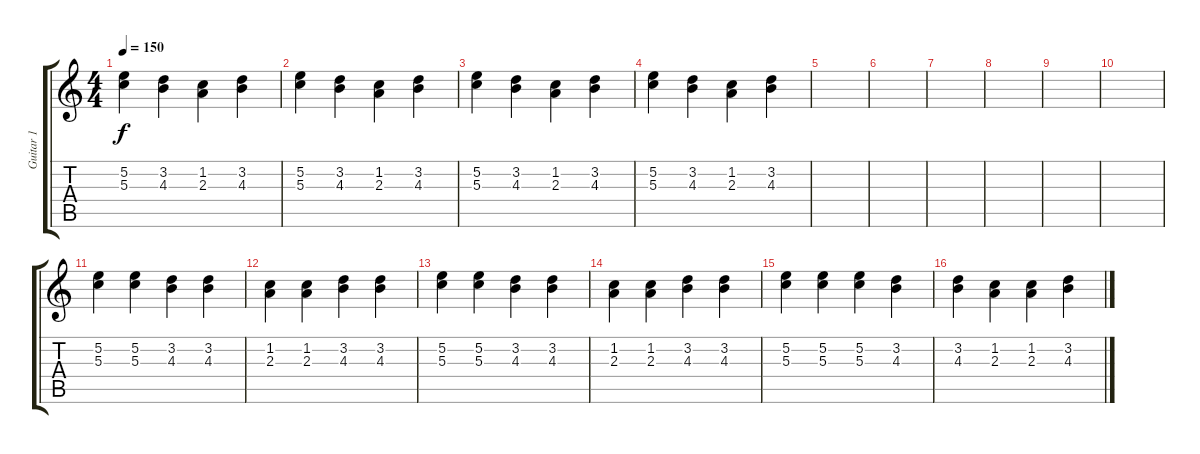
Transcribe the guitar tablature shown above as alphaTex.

\track ("Guitar 1" "Guitar 1") {instrument electricguitarclean}
\staff {score tabs}
\tuning (E4 B3 G3 D3 A2 E2) {hide}
\ts (4 4)
\tempo 150
\clef g2
\ks c
(5.2 5.3).4{dy f} (3.2 4.3).4 (1.2 2.3).4 (3.2 4.3).4 |
(5.2 5.3).4 (3.2 4.3).4 (1.2 2.3).4 (3.2 4.3).4 |
(5.2 5.3).4 (3.2 4.3).4 (1.2 2.3).4 (3.2 4.3).4 |
(5.2 5.3).4 (3.2 4.3).4 (1.2 2.3).4 (3.2 4.3).4 |
|
|
|
|
|
|
(5.2 5.3).4{volume 14} (5.2 5.3).4 (3.2 4.3).4 (3.2 4.3).4 |
(1.2 2.3).4 (1.2 2.3).4 (3.2 4.3).4 (3.2 4.3).4 |
(5.2 5.3).4 (5.2 5.3).4 (3.2 4.3).4 (3.2 4.3).4 |
(1.2 2.3).4 (1.2 2.3).4 (3.2 4.3).4 (3.2 4.3).4 |
(5.2 5.3).4 (5.2 5.3).4 (5.2 5.3).4 (3.2 4.3).4 |
(3.2 4.3).4 (1.2 2.3).4 (1.2 2.3).4 (3.2 4.3).4
